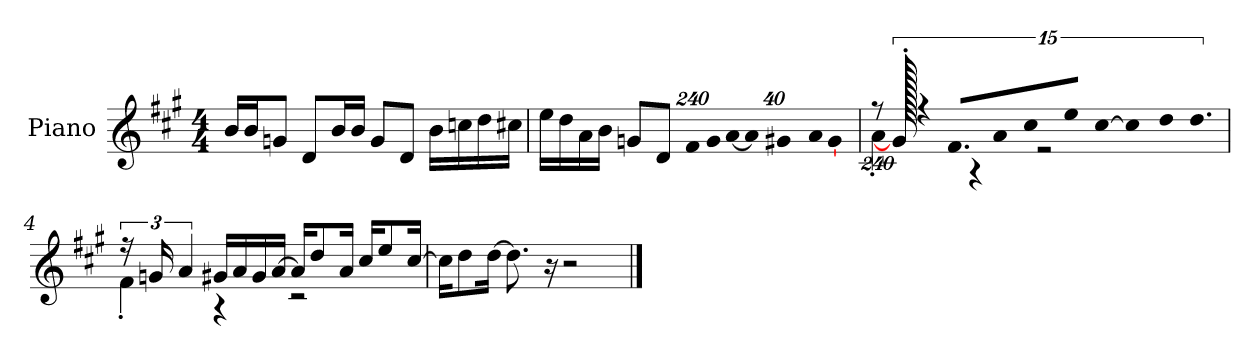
**kern
*part1
*staff1
*I"Piano
*I'P-no
*clefG2
*k[f#c#g#]
*M4/4
*MM90
=1
16b/LL
16b/J
8gn/J
8d/L
16b/L
16b/JJ
8g/L
8d/J
16b\LL
16ccn\
16dd\
16cc#X\JJ
=2
16ee\LL
16dd\
16a\
16b\JJ
8gn/L
8d/J
*Xbrackettup
!LO:N:vis=16
1920%137f#/LL
!LO:N:vis=32
640%23g/L
!LO:N:vis=32
[640%23a/JJ
!LO:N:vis=8
960%137a/]
!LO:N:vis=16
1920%137g#X/L
!LO:N:vis=32
640%23a/K
[384%41g#/J
=3
*brackettup
!LO:N:vis=16
*^
1920%137r	4a'\
1920g#'/]	.
!LO:N:vis=32	!
640%23r	.
!LO:N:vis=16.	!
960%103f#/LL	.
!LO:N:vis=16	!
1920%137a/	.
.	4r
!LO:N:vis=16	!
1920%137cc#/J	.
!LO:N:vis=8	!
960%137ee/J	.
.	2r
[1920%137cc#/L	.
384%11cc#/L]	.
10dd/J	.
5.dd/	.
.	1920ryy
!!LO:LB:g=z	!!
=4	=4
24r	4f#'\
24gn/	.
6a/	.
16g#X/LL	4r
16a/	.
16g#/	.
[16a/JJ	.
16a/KL]	2r
8dd/	.
16a/Jk	.
16cc#/KL	.
8ee/	.
[16cc#/Jk	.
*v	*v
=5
16cc#\KL]
8dd\
[16dd\Jk
8.dd\]
16r
2r
==
*-
